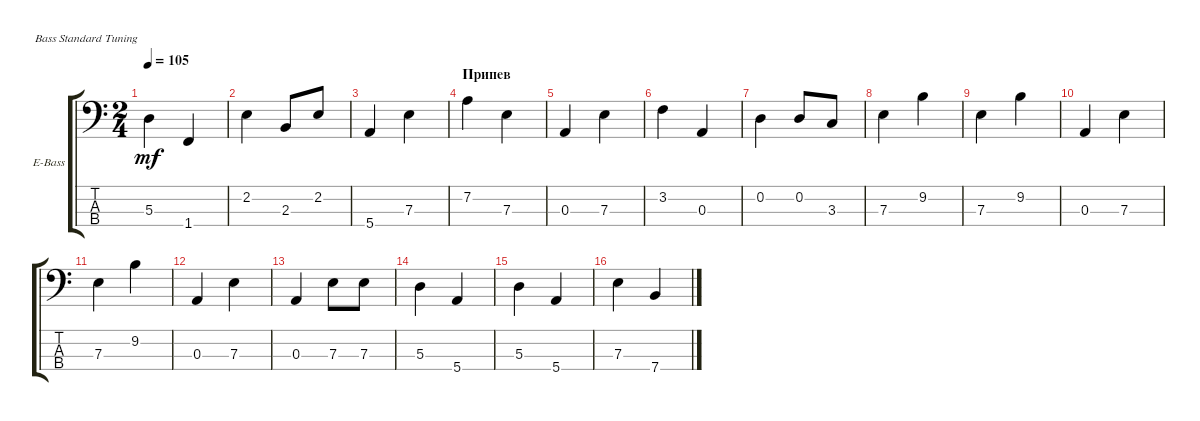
\defaultSystemsLayout 4
\bracketExtendMode groupsimilarinstruments
\firstSystemTrackNameOrientation horizontal
\otherSystemsTrackNameOrientation horizontal
\track ("Electric Bass" "E-Bass") {instrument electricbassfinger}
\staff {score tabs}
\tuning (G2 D2 A1 E1)
\ts (2 4)
\tempo 105
\clef f4
\scale
0.5
\ks c
5.3.4{dy mf} 1.4.4 |
\scale
0.5 2.2.4 2.3.8 2.2.8 |
\scale
0.5 5.4.4 7.3.4 |
\section ("" "Припев")
\scale
0.5 7.2.4 7.3.4 |
\scale
0.5 0.3.4 7.3.4 |
\scale
0.5 3.2.4 0.3.4 |
\scale
0.5 0.2.4 0.2.8 3.3.8 |
\scale
0.5 7.3.4 9.2.4 |
\scale
0.5 7.3.4 9.2.4 |
\scale
0.5 0.3.4 7.3.4 |
\scale
0.5 7.3.4 9.2.4 |
\scale
0.5 0.3.4 7.3.4 |
\scale
0.5 0.3.4 7.3.8 7.3.8 |
\scale
0.5 5.3.4 5.4.4 |
\scale
0.5 5.3.4 5.4.4 |
\scale
0.5 7.3.4 7.4.4
